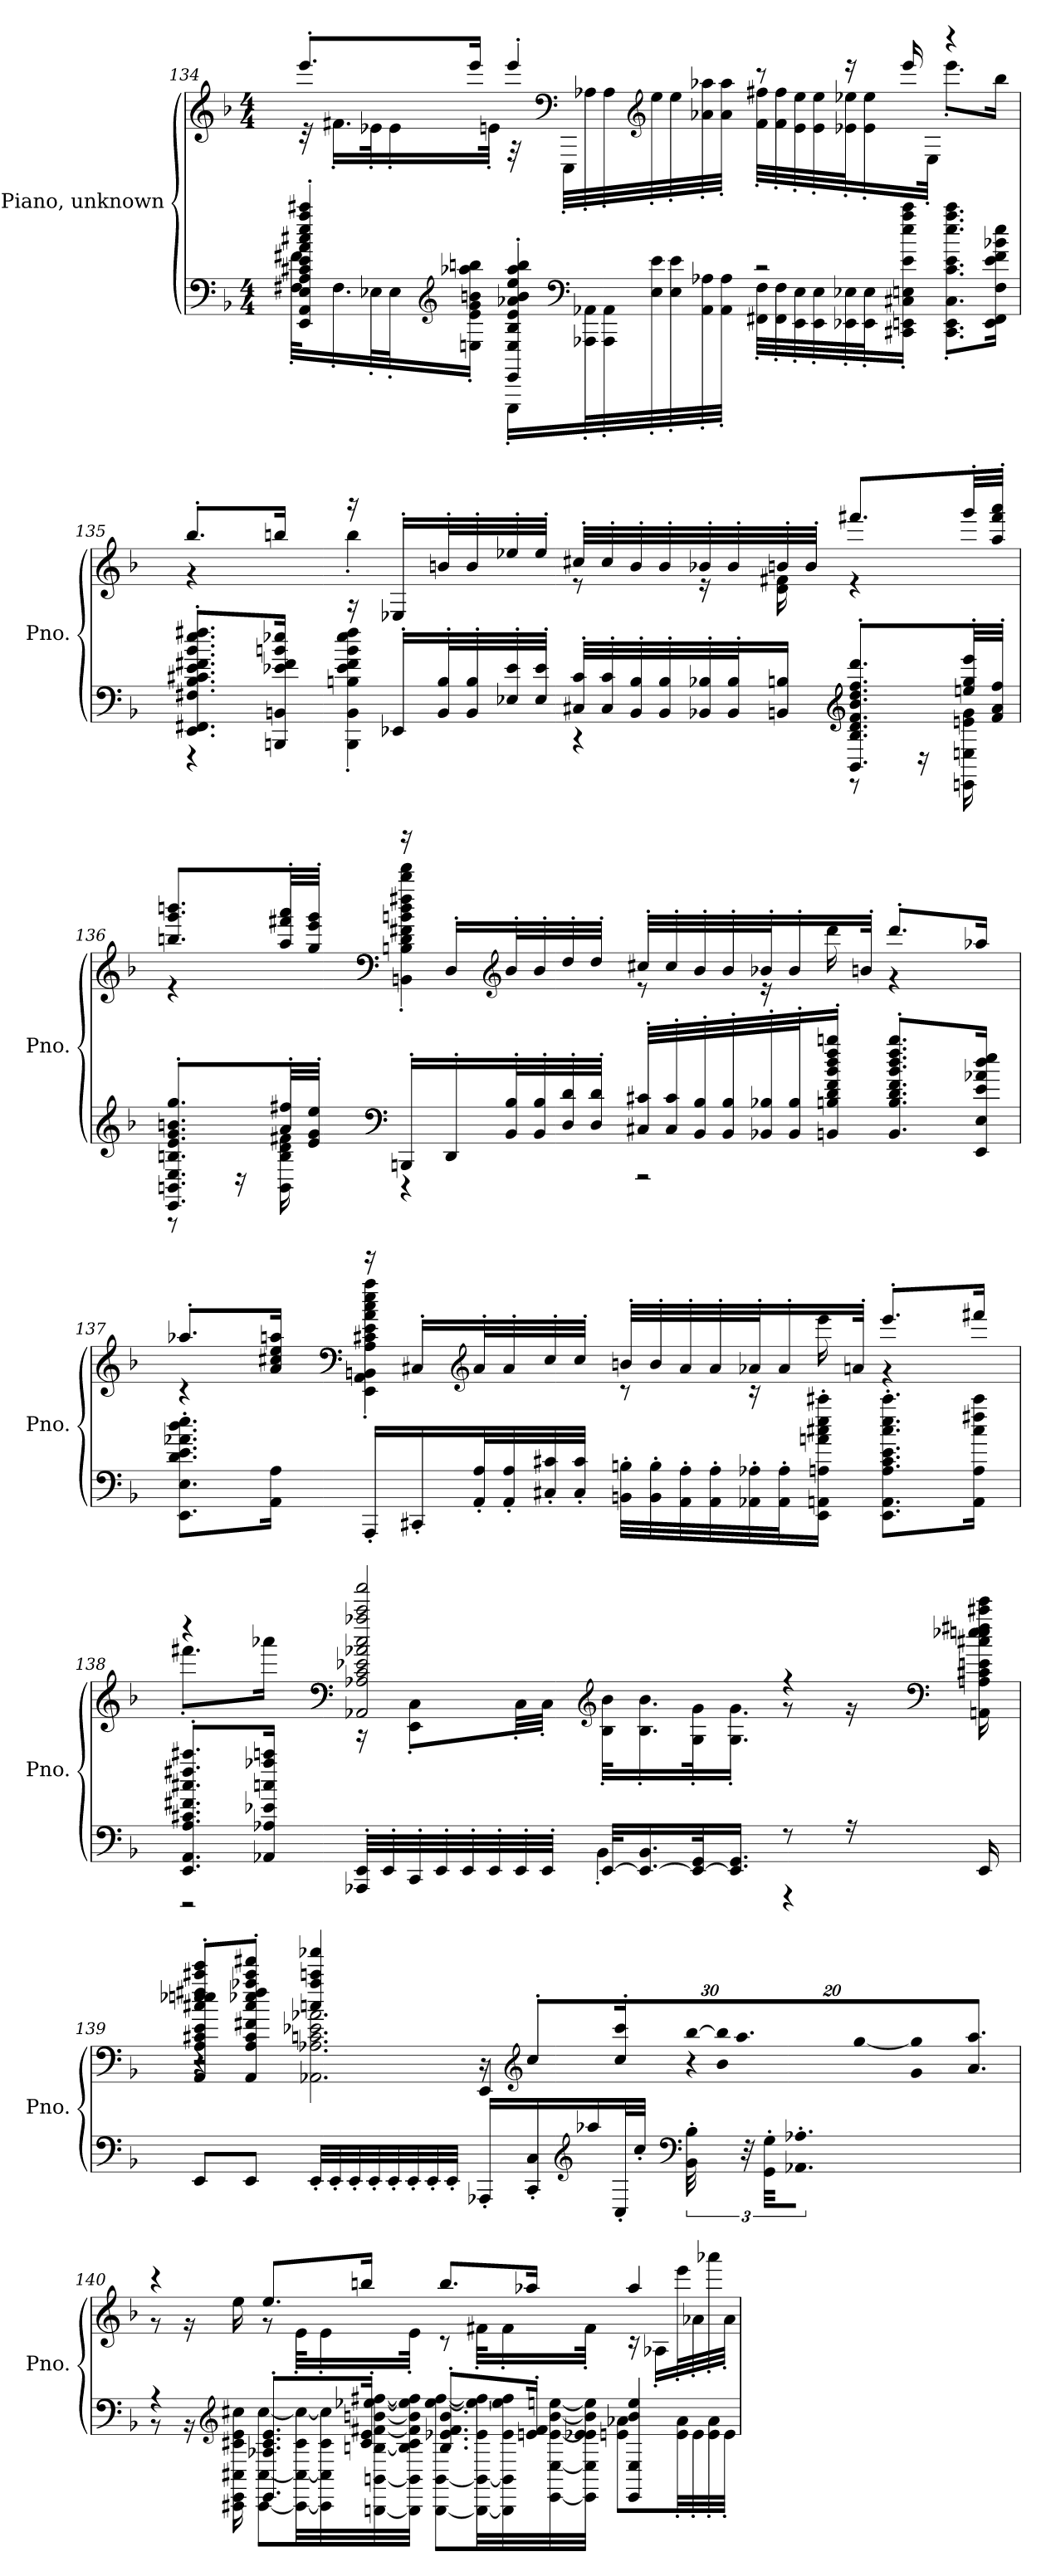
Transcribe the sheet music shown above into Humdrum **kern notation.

**kern	**kern
*part1	*part1
*staff2	*staff1
*I"Piano, unknown	*
*I'Pno.	*
!!LO:LB:g=z
*clefF4	*clefG2
*k[b-]	*k[b-]
*M4/4	*M4/4
=134	=134
*^	*^
4EE/' 4AA/' 4E/' 4A/' 4c#X/' 4e/' 4a/' 4cc#X/' 4ee/' 4aa/' 4ccc#X/'	32F#X\' 32f#X\'KLL	8.eee'/L	32r
.	16.F#'\	.	16.f#X'\LL
.	32E-X'\L	.	32e-X'\K
.	32E-'\J	.	16e-'\
*clefG2	*	*	*
.	16En\' 16e\' 16g\' 16bn\' 16aa-X\' 16bbn\'JJ	16eee/Jk	.
.	.	.	32en'\JJk
4EE/' 4E/' 4B-/' 4e/' 4a-X/' 4b/' 4ee/' 4aa-/' 4bb/'	16EEE'\LL	4eee'/	32r
*	*	*clefF4	*
.	.	.	32EEE'\LLL
*clefF4	*	*	*
.	32AAA-X\' 32AA-X\'L	.	32A-X'\
.	32AAA-\' 32AA-\'	.	32A-'\
*	*	*clefG2	*
.	32E\' 32e\'	.	32ee'\
.	32E\' 32e\'	.	32ee'\
.	32AA-\' 32A-X\'	.	32a-X\' 32aa-X\'
.	32AA-\' 32A-\'JJJ	.	32a-\' 32aa-\'JJJ
2r	32FF#X\' 32F#\'LLL	8r	32f#\' 32ff#X\'LLL
.	32FF#\' 32F#\'	.	32f#\' 32ff#\'
.	32EE\' 32E\'	.	32e\' 32ee\'
.	32EE\' 32E\'	.	32e\' 32ee\'
.	32EE-X\' 32E-X\'	16r	32e-X\' 32ee-X\'J
.	32EE-\' 32E-\'J	.	16e-\' 16ee-\'
.	16CC#X\' 16EEn\' 16C#X\' 16En\' 16e\' 16ee\' 16aa-\' 16ccc#\'JJ	16eee/	.
.	.	.	32E'\JJk
.	8.CC#\' 8.EE\' 8.C#\' 8.c#\' 8.e\' 8.ee\' 8.aa-\' 8.ccc#\'L	4r	8.eee'\L
.	16EE\ 16FF#\ 16F#\ 16e\ 16f#\ 16b-X\ 16ee\Jk	.	16bb-\Jk
!!LO:LB:g=z	!!
=135	=135	=135	=135
8.EE/' 8.FF#X/' 8.F#X/' 8.B-/' 8.c#X/' 8.e/' 8.f#X/' 8.b-/' 8.ee/' 8.ff#X/'L	4r	8.bb-'/L	4r
16BBBn/ 16BBn/ 16e-X/ 16f#/ 16bn/ 16ee-X/Jk	.	16bbn/Jk	.
16r	4BBB\' 4BB\' 4Bn\' 4e-\' 4f#\' 4b\' 4ee-\' 4ff#\'	16r	4bb'\
16EE-X'/LL	.	16E-X'/LL	.
32BB/' 32B/'L	.	32bn'/L	.
32BB/' 32B/'	.	32b'/	.
32E-X/' 32e-/'	.	32ee-X'/	.
32E-/' 32e-/'JJJ	.	32ee-'/JJJ	.
32C#X/' 32c#/'LLL	4r	32cc#X'/LLL	8r
32C#/' 32c#/'	.	32cc#'/	.
32BB/' 32B/'	.	32b'/	.
32BB/' 32B/'	.	32b'/	.
32BB-X/' 32B-X/'	.	32b-X'/	16r
32BB-/' 32B-/'J	.	32b-'/	.
16BBn/ 16Bn/JJ	.	32bn'/	16d\ 16f#X\
.	.	32b'/JJJ	.
*clefG2	*	*	*
8.BB/' 8.B/' 8.d/' 8.f#/' 8.b/' 8.dd/' 8.ff#/' 8.ddd/'L	8r	8.fff#X/L	4r
.	16r	.	.
32een/' 32gg/' 32eee/'LL	16EEn\ 16En\ 16en\ 16g\	32ggg'/LL	.
32f#/' 32a/' 32ff#/'JJJ	.	32aa/' 32fff#/' 32aaa/'JJJ	.
!!LO:LB:g=z	!!
=136	=136	=136	=136
8.EE/' 8.BBn/' 8.E/' 8.Bn/' 8.e/' 8.g/' 8.bn/' 8.gg/'L	8r	8.bbn/ 8.ggg/ 8.bbbn/L	4r
.	16r	.	.
32a/' 32ff#X/'LL	16BB\ 16B\ 16d\ 16f#X\	32aa/' 32fff#X/' 32aaa/'LL	.
32e/' 32g/' 32ee/'JJJ	.	32gg/' 32eee/' 32ggg/'JJJ	.
*clefF4	*	*clefF4	*
16BBBn'/LL	4r	16r	4BBn\' 4Bn\' 4d\' 4f#X\' 4bn\' 4dd\' 4ff#X\' 4ddd\' 4fff#\'
16DD'/	.	16D'/LL	.
*	*	*clefG2	*
32BB/' 32B/'L	.	32b'/L	.
32BB/' 32B/'	.	32b'/	.
32D/' 32d/'	.	32dd'/	.
32D/' 32d/'JJJ	.	32dd'/JJJ	.
32C#X/' 32c#X/'LLL	2r	32cc#X'/LLL	8r
32C#/' 32c#/'	.	32cc#'/	.
32BB/' 32B/'	.	32b'/	.
32BB/' 32B/'	.	32b'/	.
32BB-X/' 32B-X/'	.	32b-X'/J	16r
32BB-/' 32B-/'J	.	16b-'/	.
16BBn/' 16Bn/' 16d/' 16f#/' 16b/' 16dd/' 16ff#/' 16bbn/'JJ	.	.	16ddd\
.	.	32bn'/JJk	.
8.BB/' 8.B/' 8.d/' 8.f#/' 8.b/' 8.dd/' 8.ff#/' 8.bb/'L	.	8.ddd'/L	4r
16EE/ 16E/ 16e/ 16a-X/ 16dd/ 16ee/Jk	.	16aa-X/Jk	.
*v	*v	*	*
!!LO:PB:g=z	!!
=137	=137	=137
8.EE\' 8.E\' 8.d\' 8.e\' 8.a-X\' 8.dd\' 8.ee\'L	8.aa-X'/L	4r
16AA\ 16A\Jk	16a/ 16cc#X/ 16ee/ 16aan/Jk	.
*	*clefF4	*
16AAA'/LL	16r	4EE\' 4AA\' 4BBn\' 4A\' 4c#X\' 4e\' 4a\' 4cc#\' 4ee\' 4aa\'
16CC#X'/	16C#X'/LL	.
*	*clefG2	*
32AA/' 32A/'L	32a'/L	.
32AA/' 32A/'	32a'/	.
32C#X/' 32c#X/'	32cc#'/	.
32C#/' 32c#/'JJJ	32cc#'/JJJ	.
32BBn\' 32Bn\'LLL	32bn'/LLL	8r
32BB\' 32B\'	32b'/	.
32AA\' 32A\'	32a'/	.
32AA\' 32A\'	32a'/	.
32AA-X\' 32A-X\'	32a-X'/J	16r
32AA-\' 32A-\'J	16a-'/	.
16EE\' 16AAn\' 16An\' 16an\' 16cc#X\' 16ee\' 16ccc#X\'JJ	.	16eee\
.	32an'/JJk	.
8.EE\' 8.AA\' 8.A\' 8.c#\' 8.e\' 8.cc#\' 8.ee\' 8.ccc#\'L	8.eee'/L	4r
16AA\ 16A\ 16cc#\ 16ff#X\ 16ccc#\Jk	16fff#X/Jk	.
!!LO:LB:g=z	!!
=138	=138	=138
*^	*	*
8.EE/' 8.AA/' 8.A/' 8.c#X/' 8.f#X/' 8.cc#X/' 8.ff#X/' 8.ccc#X/'L	2r	4r	8.fff#X'\L
16AA-X/ 16A-X/ 16e-X/ 16ccn/ 16aa-X/ 16cccn/Jk	.	.	16aaa-X\Jk
*	*	*clefF4	*
32AAA-X/' 32EE/'LLL	.	2AA-X/ 2A-X/ 2c/ 2e-X/ 2a-X/ 2cc/ 2aa-X/ 2ccc/ 2aaa-/	16r
32EE'/	.	.	.
32CC'/	.	.	8EE\' 8C\'L
32EE'/	.	.	.
32EE'/	.	.	.
32EE'/	.	.	.
32EE'/	.	.	32C'\LL
32EE'/JJJ	.	.	32C'\JJJ
*	*	*clefG2	*
[32EE/KLL	4BB-'\	.	32B-\' 32b-\'KLL
16.EE/_ 16.BB-/	.	.	16.B-\' 16.b-\'
32EE/_ 32GG/K	.	.	32G\' 32g\'K
16.EE/] 16.GG/JJ	.	.	16.G\' 16.g\'JJ
8r	4r	4r	8r
16r	.	.	16r
*	*	*clefF4	*
16EE/	.	.	16AAn\ 16An\ 16c#X\ 16en\ 16cc#X\ 16ee-X\ 16een\ 16ff#X\ 16ccc#X\ 16eee\
*v	*v	*	*
!!LO:LB:g=z
=139	=139	=139
*	*	*^
8EE/L	8AA/' 8A/' 8c#X/' 8e/' 8cc#X/' 8ee-X/' 8een/' 8ff#X/' 8ccc#X/' 8eee/'L	4r	2r
8EE/J	8AA/' 8A/' 8c#/' 8f#X/' 8cc#/' 8ee-X/' 8ff#/' 8aa-X/' 8ccc#/' 8fff#X/'J	.	.
32EE'/LLL	4ccn/ 4aa-/ 4cccn/ 4aaa-X/	2.AA-X\ 2.A-X\ 2.cn\ 2.e-X\ 2.a-X\	.
32EE'/	.	.	.
32EE'/	.	.	.
32EE'/	.	.	.
32EE'/	.	.	.
32EE'/	.	.	.
32EE'/	.	.	.
32EE'/JJJ	.	.	.
16AAA-X'/LL	16r	.	4EE/
*	*clefG2	*	*
16CC/' 16C/'	8cc'/L	.	.
*clefG2	*	*	*
16aa-X/	.	.	.
32C'/L	16cc/' 16ccc/'L	.	.
32cc'/JJJ	.	.	.
*clefF4	*	*	*
*	*Xbrackettup	*	*
!	!LO:N:vis=256	!	!
48BB-\' 48B-\'	[1920%17bb-/LLL	.	4r
!	!LO:N:vis=256	!	!
.	1920%17b-/ 1920%17bb-/]J	.	.
!	!LO:N:vis=64.	!	!
.	640%17aa-/	.	.
48r	.	.	.
48GG\' 48G\'KKL	.	.	.
.	1920ryy	.	.
!	!LO:N:vis=256	!	!
.	[1920%17gg/L	.	.
!	!LO:N:vis=256	!	!
.	1920%17g/ 1920%17gg/]JJJJ	.	.
8.AA-X\' 8.A-X\'J	8.a-/ 8.aa-/J	.	.
*	*	*v	*v
!!LO:LB:g=z
=140	=140	=140
*^	*	*
4r	8r	4r	8r
.	16r	.	16r
*clefG2	*	*	*
.	16CC#X\ 16EE\ 16C#X\ 16c#X\ 16e\ 16cc#X\	.	16ee\
8.EE/' 8.A-X/' 8.c#/' 8.e/'L	[8CC#\ [8C#\ [8cc#\L	8.ee/L	8r
.	32CC#\_ 32C#\_ 32c#\ 32cc#\_LL	.	32e'\KLL
.	32CC#\] 32C#\] 32c#\ 32cc#\]	.	16e'\
16c#/' 16e/'Jk	[32BBBn\ [32BBn\ [32Bn\ [32f#X\ [32bn\ [32ee-X\ [32ff#X\	16bbn/Jk	.
.	32BBB\] 32BB\] 32B\] 32c#\ 32f#\] 32b\] 32ee-\] 32ff#\]JJJ	.	32e'\JJk
8.B/' 8.e-X/' 8.f#/' 8.b/'L	[8BBB\ [8BB\ [8ee-\ [8ff#\L	8.bb/L	8r
.	32BBB\_ 32BB\_ 32e-\ 32ee-\_ 32ff#\_LL	.	32f#X'\KLL
.	32BBB\] 32BB\] 32e-\ 32ee-\] 32ff#\]	.	16f#'\
16e-/' 16f#/'Jk	[32EE\ [32E\ [32en\ [32b\ [32een\	16aa-X/Jk	.
.	32EE\] 32E\] 32e-X\ 32e\] 32b\] 32ee\]JJJ	.	32f#'\JJk
4EE/ 4E/ 4b/ 4ee/	8en\ 8a-X\L	4aa-/	16r
.	.	.	16A-X'\LL
.	32e\' 32a-\'LL	.	32eee'\L
.	32e'\	.	32a-X'\
.	32e\' 32a-\'	.	32aaa-X'\
.	32e'\JJJ	.	32a-'\JJJ
*v	*v	*	*
*	*v	*v
=	=
*-	*-
